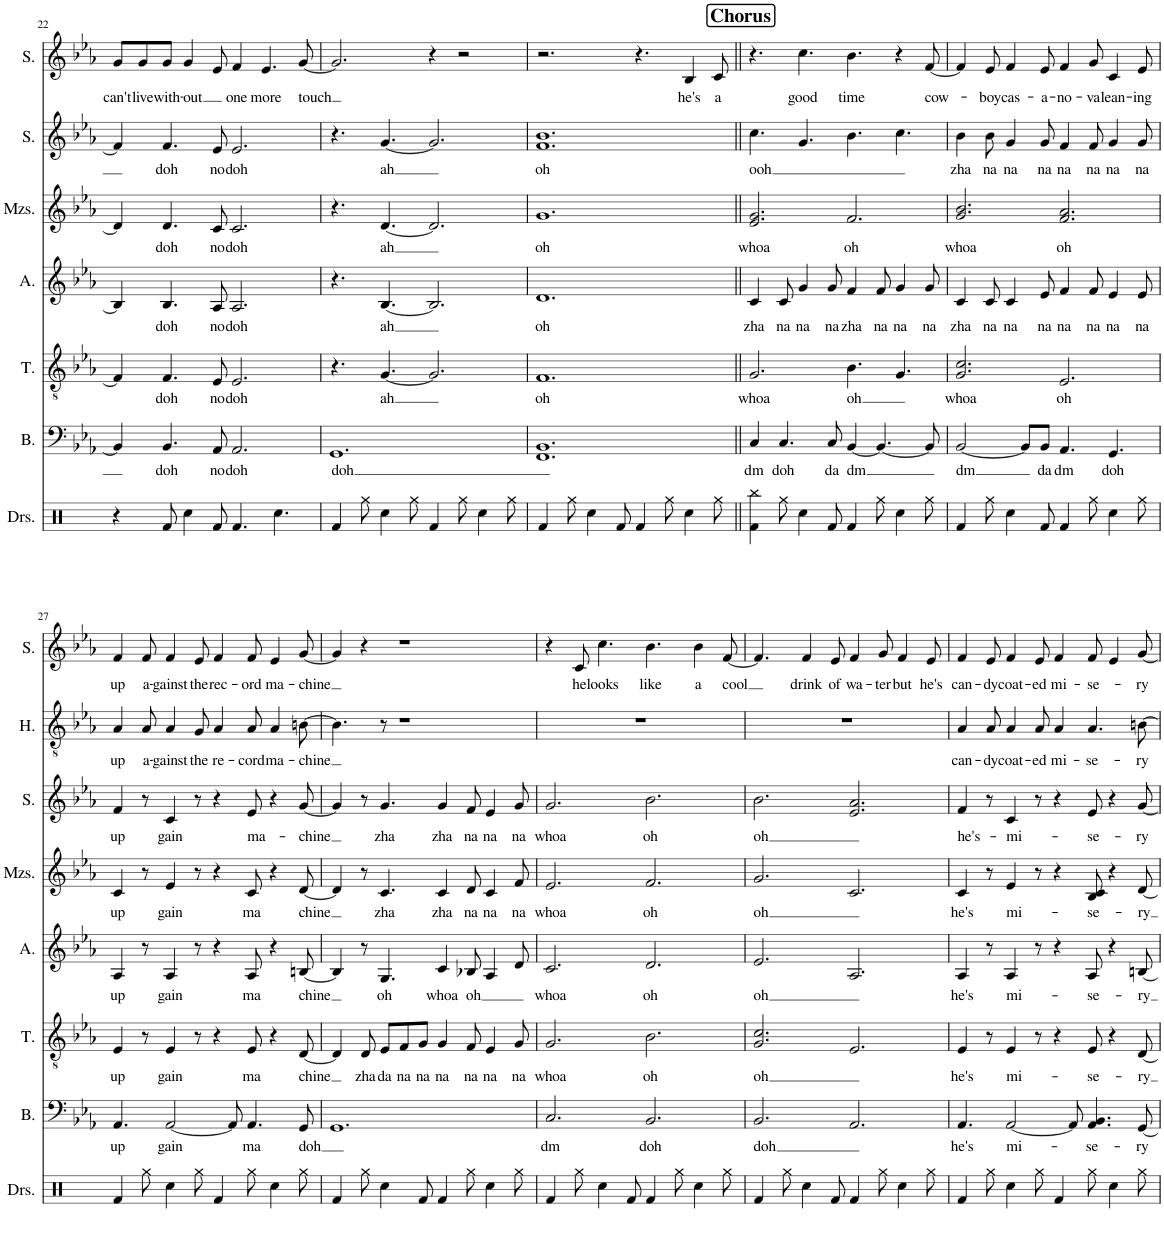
**kern	**text	**kern	**text	**kern	**text	**kern	**text	**kern	**text	**kern	**text	**kern	**text
*part7	*part7	*part6	*part6	*part5	*part5	*part4	*part4	*part3	*part3	*part2	*part2	*part1	*part1
*staff7	*staff7	*staff6	*staff6	*staff5	*staff5	*staff4	*staff4	*staff3	*staff3	*staff2	*staff2	*staff1	*staff1
*I"Bass	*	*I"Tenor	*	*I"Alto	*	*I"Mezzo-soprano	*	*I"Soprano	*	*I"Harmony	*	*I"Solo	*
*I'B.	*	*I'T.	*	*I'A.	*	*I'Mzs.	*	*I'S.	*	*I'H.	*	*I'S.	*
!!LO:PB:g=z
*clefF4	*	*clefGv2	*	*clefG2	*	*clefG2	*	*clefG2	*	*clefGv2	*	*clefG2	*
*k[b-e-a-]	*	*k[b-e-a-]	*	*k[b-e-a-]	*	*k[b-e-a-]	*	*k[b-e-a-]	*	*k[b-e-a-]	*	*k[b-e-a-]	*
*M12/8	*	*M12/8	*	*M12/8	*	*M12/8	*	*M12/8	*	*M12/8	*	*M12/8	*
=22	=22	=22	=22	=22	=22	=22	=22	=22	=22	=22	=22	=22	=22
!	!	!	!	!	!	!	!	!	!	!	!	!	!LO:LY:b
4BB-/]	.	4F/]	.	4B-/]	.	4d/]	.	4f/]	.	1.r	.	8g/L	can't
!	!	!	!	!	!	!	!	!	!	!	!	!	!LO:LY:b
.	.	.	.	.	.	.	.	.	.	.	.	8g/	live
!	!LO:LY:b	!	!LO:LY:b	!	!LO:LY:b	!	!LO:LY:b	!	!LO:LY:b	!	!	!	!LO:LY:b
4.BB-/	doh	4.F/	doh	4.B-/	doh	4.d/	doh	4.f/	doh	.	.	8g/J	with-
!	!	!	!	!	!	!	!	!	!	!	!	!	!LO:LY:b
.	.	.	.	.	.	.	.	.	.	.	.	4g/	-out
!	!LO:LY:b	!	!LO:LY:b	!	!LO:LY:b	!	!LO:LY:b	!	!LO:LY:b	!	!	!	!
8AA-/	no	8E-/	no	8A-/	no	8c/	no	8e-/	no	.	.	8e-/	.
!	!LO:LY:b	!	!LO:LY:b	!	!LO:LY:b	!	!LO:LY:b	!	!LO:LY:b	!	!	!	!LO:LY:b
2.AA-/	doh	2.E-/	doh	2.A-/	doh	2.c/	doh	2.e-/	doh	.	.	4f/	one
!	!	!	!	!	!	!	!	!	!	!	!	!	!LO:LY:b
.	.	.	.	.	.	.	.	.	.	.	.	4.e-/	more
!	!	!	!	!	!	!	!	!	!	!	!	!	!LO:LY:b
.	.	.	.	.	.	.	.	.	.	.	.	[8g/	touch
=23	=23	=23	=23	=23	=23	=23	=23	=23	=23	=23	=23	=23	=23
!	!LO:LY:b	!	!	!	!	!	!	!	!	!	!	!	!
1.GG	doh	4.r	.	4.r	.	4.r	.	4.r	.	1.r	.	2.g/]	.
!	!	!	!LO:LY:b	!	!LO:LY:b	!	!LO:LY:b	!	!LO:LY:b	!	!	!	!
.	.	[4.G/	ah	[4.B-/	ah	[4.d/	ah	[4.g/	ah	.	.	.	.
.	.	2.G/]	.	2.B-/]	.	2.d/]	.	2.g/]	.	.	.	4r	.
.	.	.	.	.	.	.	.	.	.	.	.	2r	.
=24	=24	=24	=24	=24	=24	=24	=24	=24	=24	=24	=24	=24	=24
!	!	!	!LO:LY:b	!	!LO:LY:b	!	!LO:LY:b	!	!LO:LY:b	!	!	!	!
1.FF 1.BB-	.	1.F	oh	1.d	oh	1.g	oh	1.f 1.b-	oh	1.r	.	2.r	.
.	.	.	.	.	.	.	.	.	.	.	.	4.r	.
!	!	!	!	!	!	!	!	!	!	!	!	!	!LO:LY:b
.	.	.	.	.	.	.	.	.	.	.	.	4B-/	he's
!	!	!	!	!	!	!	!	!	!	!	!	!	!LO:LY:b
.	.	.	.	.	.	.	.	.	.	.	.	8c/	a
!!LO:REH:place=s1:a:B:cj:fs=14:t=Chorus
=25||	=25||	=25||	=25||	=25||	=25||	=25||	=25||	=25||	=25||	=25||	=25||	=25||	=25||
!	!LO:LY:b	!	!LO:LY:b	!	!LO:LY:b	!	!LO:LY:b	!	!LO:LY:b	!	!	!	!
4C/	dm	2.G/	whoa	4c/	zha	2.e-/ 2.g/	whoa	4.cc\	ooh	1.r	.	4.r	.
!	!LO:LY:b	!	!	!	!LO:LY:b	!	!	!	!	!	!	!	!
4.C/	doh	.	.	8c/	na	.	.	.	.	.	.	.	.
!	!	!	!	!	!LO:LY:b	!	!	!	!	!	!	!	!LO:LY:b
.	.	.	.	4g/	na	.	.	4.g/	.	.	.	4.cc\	good
!	!LO:LY:b	!	!	!	!LO:LY:b	!	!	!	!	!	!	!	!
8C/	da	.	.	8g/	na	.	.	.	.	.	.	.	.
!	!LO:LY:b	!	!LO:LY:b	!	!LO:LY:b	!	!LO:LY:b	!	!	!	!	!	!LO:LY:b
[4BB-/	dm	4.B-\	oh	4f/	zha	2.f/	oh	4.b-\	.	.	.	4.b-\	time
!	!	!	!	!	!LO:LY:b	!	!	!	!	!	!	!	!
4.BB-/_	.	.	.	8f/	na	.	.	.	.	.	.	.	.
!	!	!	!	!	!LO:LY:b	!	!	!	!	!	!	!	!
.	.	4.G/	.	4g/	na	.	.	4.cc\	.	.	.	4r	.
!	!	!	!	!	!LO:LY:b	!	!	!	!	!	!	!	!LO:LY:b
8BB-/]	.	.	.	8g/	na	.	.	.	.	.	.	[8f/	cow-
=26	=26	=26	=26	=26	=26	=26	=26	=26	=26	=26	=26	=26	=26
!	!LO:LY:b	!	!LO:LY:b	!	!LO:LY:b	!	!LO:LY:b	!	!LO:LY:b	!	!	!	!
[2BB-/	dm	2.G/ 2.c/	whoa	4c/	zha	2.g/ 2.b-/	whoa	4b-\	zha	1.r	.	4f/]	.
!	!	!	!	!	!LO:LY:b	!	!	!	!LO:LY:b	!	!	!	!LO:LY:b
.	.	.	.	8c/	na	.	.	8b-\	na	.	.	8e-/	-boy
!	!	!	!	!	!LO:LY:b	!	!	!	!LO:LY:b	!	!	!	!LO:LY:b
.	.	.	.	4c/	na	.	.	4g/	na	.	.	4f/	cas-
8BB-/L]	.	.	.	.	.	.	.	.	.	.	.	.	.
!	!LO:LY:b	!	!	!	!LO:LY:b	!	!	!	!LO:LY:b	!	!	!	!LO:LY:b
8BB-/J	da	.	.	8e-/	na	.	.	8g/	na	.	.	8e-/	-a-
!	!LO:LY:b	!	!LO:LY:b	!	!LO:LY:b	!	!LO:LY:b	!	!LO:LY:b	!	!	!	!LO:LY:b
4.AA-/	dm	2.E-/	oh	4f/	na	2.f/ 2.a-/	oh	4f/	na	.	.	4f/	-no-
!	!	!	!	!	!LO:LY:b	!	!	!	!LO:LY:b	!	!	!	!LO:LY:b
.	.	.	.	8f/	na	.	.	8f/	na	.	.	8g/	-va
!	!LO:LY:b	!	!	!	!LO:LY:b	!	!	!	!LO:LY:b	!	!	!	!LO:LY:b
4.GG/	doh	.	.	4e-/	na	.	.	4g/	na	.	.	4c/	lean-
!	!	!	!	!	!LO:LY:b	!	!	!	!LO:LY:b	!	!	!	!LO:LY:b
.	.	.	.	8e-/	na	.	.	8g/	na	.	.	8e-/	-ing
!!LO:LB:g=z
=27	=27	=27	=27	=27	=27	=27	=27	=27	=27	=27	=27	=27	=27
!	!LO:LY:b	!	!LO:LY:b	!	!LO:LY:b	!	!LO:LY:b	!	!LO:LY:b	!	!LO:LY:b	!	!LO:LY:b
4.AA-/	up	4E-/	up	4A-/	up	4c/	up	4f/	up	4A-/	up	4f/	up
!	!	!	!	!	!	!	!	!	!	!	!LO:LY:b	!	!LO:LY:b
.	.	8r	.	8r	.	8r	.	8r	.	8A-/	a-	8f/	a-
!	!LO:LY:b	!	!LO:LY:b	!	!LO:LY:b	!	!LO:LY:b	!	!LO:LY:b	!	!LO:LY:b	!	!LO:LY:b
[2AA-/	gain	4E-/	gain	4A-/	gain	4e-/	gain	4c/	gain	4A-/	-gainst	4f/	-gainst
!	!	!	!	!	!	!	!	!	!	!	!LO:LY:b	!	!LO:LY:b
.	.	8r	.	8r	.	8r	.	8r	.	8G/	the	8e-/	the
!	!	!	!	!	!	!	!	!	!	!	!LO:LY:b	!	!LO:LY:b
.	.	4r	.	4r	.	4r	.	4r	.	4A-/	re-	4f/	rec-
8AA-/]	.	.	.	.	.	.	.	.	.	.	.	.	.
!	!LO:LY:b	!	!LO:LY:b	!	!LO:LY:b	!	!LO:LY:b	!	!LO:LY:b	!	!LO:LY:b	!	!LO:LY:b
4.AA-/	ma	8E-/	ma	8A-/	ma	8c/	ma	8e-/	ma-	8A-/	-cord	8f/	-ord
!	!	!	!	!	!	!	!	!	!	!	!LO:LY:b	!	!LO:LY:b
.	.	4r	.	4r	.	4r	.	4r	.	4A-/	ma-	4e-/	ma-
!	!LO:LY:b	!	!LO:LY:b	!	!LO:LY:b	!	!LO:LY:b	!	!LO:LY:b	!	!LO:LY:b	!	!LO:LY:b
8GG/	doh	[8D/	chine	[8Bn/	chine	[8d/	chine	[8g/	-chine	[8Bn\	-chine	[8g/	-chine
=28	=28	=28	=28	=28	=28	=28	=28	=28	=28	=28	=28	=28	=28
1.GG	.	4D/]	.	4B/]	.	4d/]	.	4g/]	.	4.B\]	.	4g/]	.
!	!	!	!LO:LY:b	!	!	!	!	!	!	!	!	!	!
.	.	8D/	zha	8r	.	8r	.	8r	.	.	.	4r	.
!	!	!	!LO:LY:b	!	!LO:LY:b	!	!LO:LY:b	!	!LO:LY:b	!	!	!	!
.	.	8E-/L	da	4.G/	oh	4.c/	zha	4.g/	zha	8r	.	.	.
!	!	!	!LO:LY:b	!	!	!	!	!	!	!	!	!	!
.	.	8F/	na	.	.	.	.	.	.	1r	.	1r	.
!	!	!	!LO:LY:b	!	!	!	!	!	!	!	!	!	!
.	.	8G/J	na	.	.	.	.	.	.	.	.	.	.
!	!	!	!LO:LY:b	!	!LO:LY:b	!	!LO:LY:b	!	!LO:LY:b	!	!	!	!
.	.	4G/	na	4c/	whoa	4c/	zha	4g/	zha	.	.	.	.
!	!	!	!LO:LY:b	!	!LO:LY:b	!	!LO:LY:b	!	!LO:LY:b	!	!	!	!
.	.	8F/	na	8B-X/	oh	8d/	na	8f/	na	.	.	.	.
!	!	!	!LO:LY:b	!	!	!	!LO:LY:b	!	!LO:LY:b	!	!	!	!
.	.	4E-/	na	4A-/	.	4c/	na	4e-/	na	.	.	.	.
!	!	!	!LO:LY:b	!	!	!	!LO:LY:b	!	!LO:LY:b	!	!	!	!
.	.	8G/	na	8d/	.	8f/	na	8g/	na	.	.	.	.
=29	=29	=29	=29	=29	=29	=29	=29	=29	=29	=29	=29	=29	=29
!	!LO:LY:b	!	!LO:LY:b	!	!LO:LY:b	!	!LO:LY:b	!	!LO:LY:b	!	!	!	!
2.C/	dm	2.G/	whoa	2.c/	whoa	2.e-/	whoa	2.g/	whoa	1.r	.	4r	.
!	!	!	!	!	!	!	!	!	!	!	!	!	!LO:LY:b
.	.	.	.	.	.	.	.	.	.	.	.	8c/	he
!	!	!	!	!	!	!	!	!	!	!	!	!	!LO:LY:b
.	.	.	.	.	.	.	.	.	.	.	.	4.cc\	looks
!	!LO:LY:b	!	!LO:LY:b	!	!LO:LY:b	!	!LO:LY:b	!	!LO:LY:b	!	!	!	!LO:LY:b
2.BB-/	doh	2.B-\	oh	2.d/	oh	2.f/	oh	2.b-\	oh	.	.	4.b-\	like
!	!	!	!	!	!	!	!	!	!	!	!	!	!LO:LY:b
.	.	.	.	.	.	.	.	.	.	.	.	4b-\	a
!	!	!	!	!	!	!	!	!	!	!	!	!	!LO:LY:b
.	.	.	.	.	.	.	.	.	.	.	.	[8f/	cool
=30	=30	=30	=30	=30	=30	=30	=30	=30	=30	=30	=30	=30	=30
!	!LO:LY:b	!	!LO:LY:b	!	!LO:LY:b	!	!LO:LY:b	!	!LO:LY:b	!	!	!	!
2.BB-/	doh	2.G/ 2.c/	oh	2.e-/	oh	2.g/	oh	2.b-\	oh	1.r	.	4.f/]	.
!	!	!	!	!	!	!	!	!	!	!	!	!	!LO:LY:b
.	.	.	.	.	.	.	.	.	.	.	.	4f/	drink
!	!	!	!	!	!	!	!	!	!	!	!	!	!LO:LY:b
.	.	.	.	.	.	.	.	.	.	.	.	8e-/	of
!	!	!	!	!	!	!	!	!	!	!	!	!	!LO:LY:b
2.AA-/	.	2.E-/	.	2.A-/	.	2.c/	.	2.e-/ 2.a-/	.	.	.	4f/	wa-
!	!	!	!	!	!	!	!	!	!	!	!	!	!LO:LY:b
.	.	.	.	.	.	.	.	.	.	.	.	8g/	-ter
!	!	!	!	!	!	!	!	!	!	!	!	!	!LO:LY:b
.	.	.	.	.	.	.	.	.	.	.	.	4f/	but
!	!	!	!	!	!	!	!	!	!	!	!	!	!LO:LY:b
.	.	.	.	.	.	.	.	.	.	.	.	8e-/	he's
=31	=31	=31	=31	=31	=31	=31	=31	=31	=31	=31	=31	=31	=31
!	!LO:LY:b	!	!LO:LY:b	!	!LO:LY:b	!	!LO:LY:b	!	!LO:LY:b	!	!LO:LY:b	!	!LO:LY:b
4.AA-/	he's	4E-/	he's	4A-/	he's	4c/	he's	4f/	he's-	4A-/	can-	4f/	can-
!	!	!	!	!	!	!	!	!	!	!	!LO:LY:b	!	!LO:LY:b
.	.	8r	.	8r	.	8r	.	8r	.	8A-/	-dy	8e-/	-dy
!	!LO:LY:b	!	!LO:LY:b	!	!LO:LY:b	!	!LO:LY:b	!	!LO:LY:b	!	!LO:LY:b	!	!LO:LY:b
[2AA-/	mi-	4E-/	mi-	4A-/	mi-	4e-/	mi-	4c/	-mi-	4A-/	coat-	4f/	coat-
!	!	!	!	!	!	!	!	!	!	!	!LO:LY:b	!	!LO:LY:b
.	.	8r	.	8r	.	8r	.	8r	.	8A-/	-ed	8e-/	-ed
!	!	!	!	!	!	!	!	!	!	!	!LO:LY:b	!	!LO:LY:b
.	.	4r	.	4r	.	4r	.	4r	.	4A-/	mi-	4f/	mi-
8AA-/]	.	.	.	.	.	.	.	.	.	.	.	.	.
!	!LO:LY:b	!	!LO:LY:b	!	!LO:LY:b	!	!LO:LY:b	!	!LO:LY:b	!	!LO:LY:b	!	!LO:LY:b
4.AA-/ 4.BB-/	-se-	8E-/	-se-	8A-/	-se-	8B-/ 8c/	-se-	8e-/	-se-	4.A-/	-se-	8f/	-se-
.	.	4r	.	4r	.	4r	.	4r	.	.	.	4e-/	.
!	!LO:LY:b	!	!LO:LY:b	!	!LO:LY:b	!	!LO:LY:b	!	!LO:LY:b	!	!LO:LY:b	!	!LO:LY:b
[8GG/	-ry	[8D/	-ry	[8Bn/	-ry	[8d/	-ry	[8g/	-ry	[8Bn\	-ry	[8g/	-ry
=	=	=	=	=	=	=	=	=	=	=	=	=	=
*-	*-	*-	*-	*-	*-	*-	*-	*-	*-	*-	*-	*-	*-
